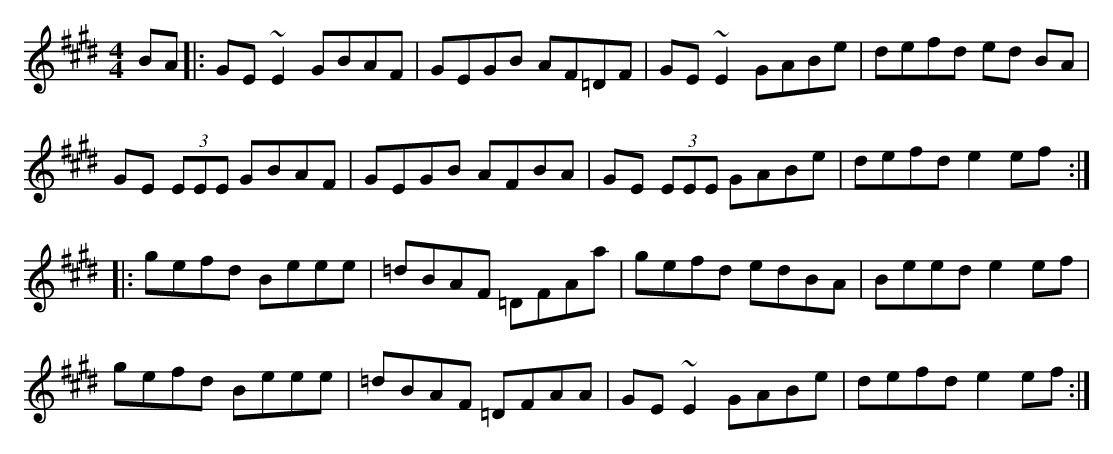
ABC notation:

X:1
M:4/4
K:E
BA|:GE ~E2 GBAF|GEGB AF=DF|GE ~E2 GABe|defd ed BA|
GE (3EEE GBAF|GEGB AFBA|GE (3EEE GABe|defd e2 ef:|
|:gefd Beee|=dBAF =DFAa|gefd edBA|Beed e2 ef|
gefd Beee|=dBAF =DFAA|GE ~E2 GABe|defd e2 ef:|
